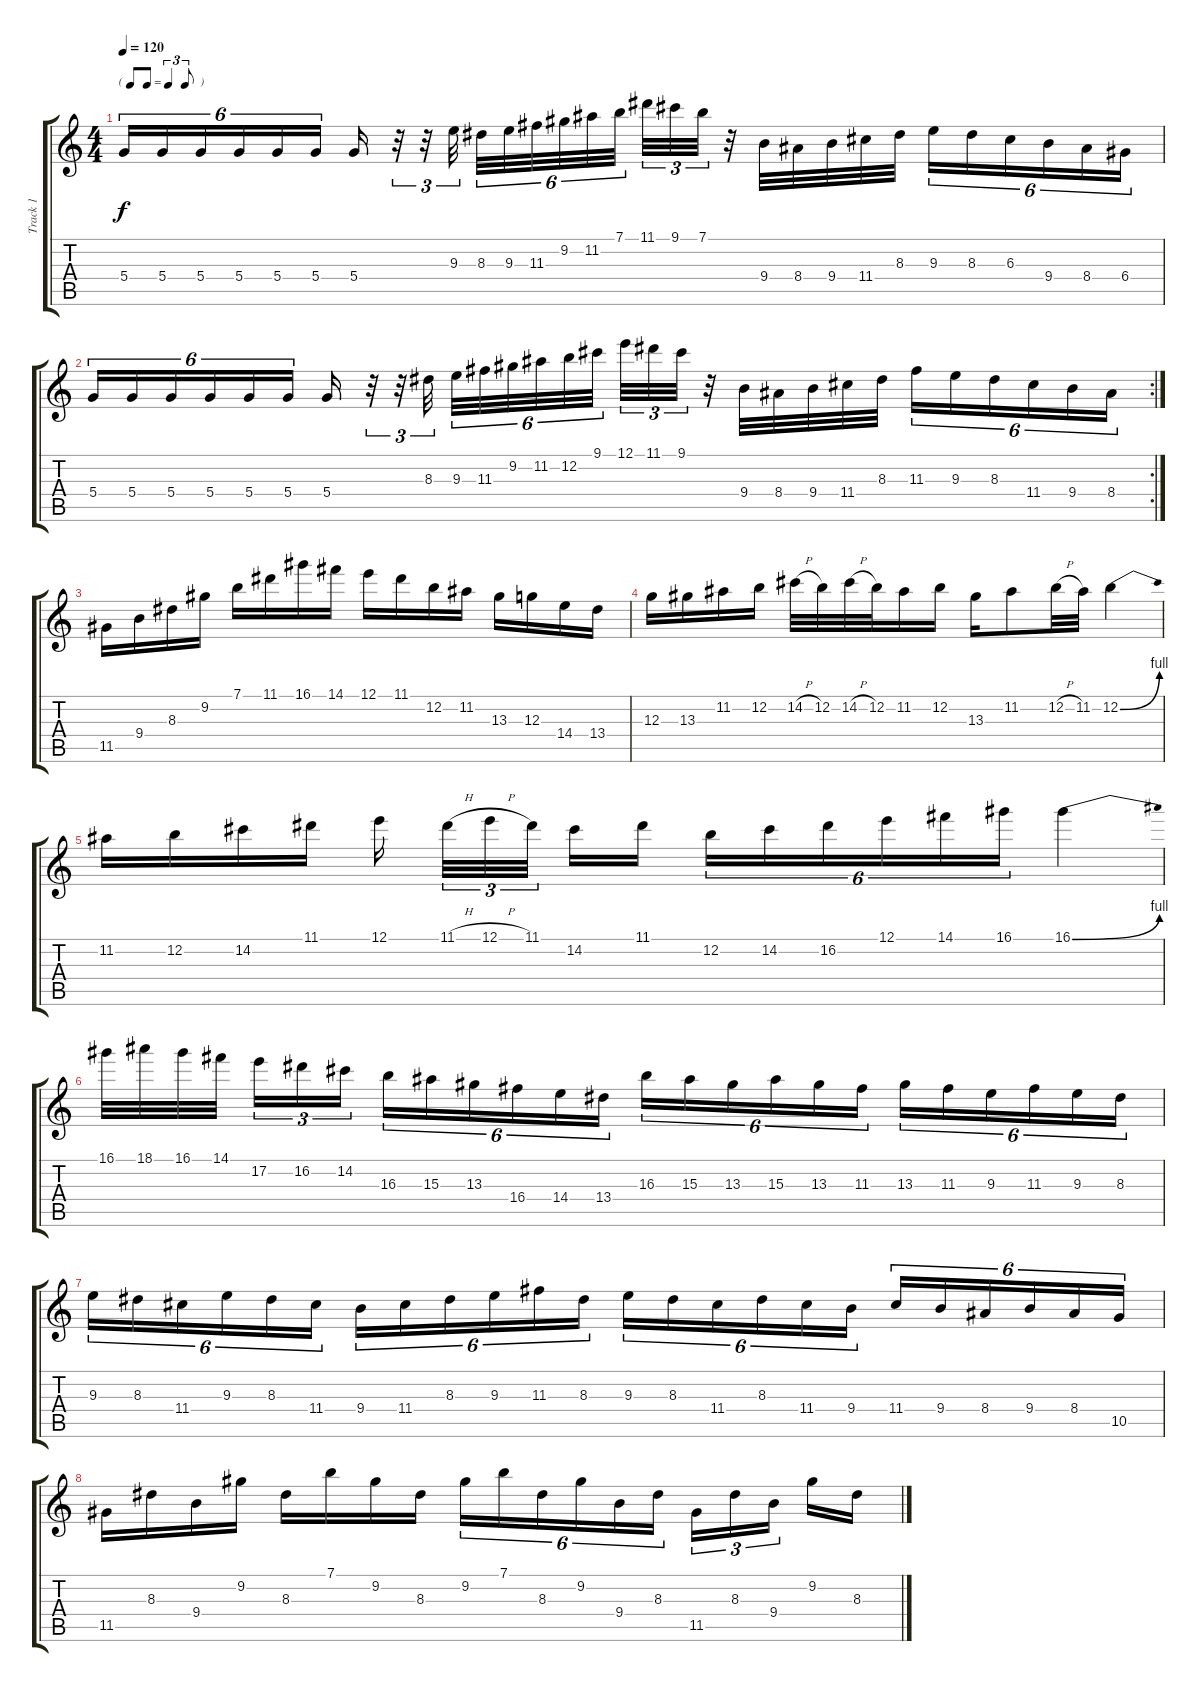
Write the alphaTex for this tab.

\track ("Track 1" "Track 1") {instrument distortionguitar}
\staff {score tabs}
\tuning (E4 B3 G3 D3 A2 E2) {hide}
\ts (4 4)
\tf triplet8th
\tempo 120
\clef g2
\ks c
5.4.16{tu (6 4) dy f} 5.4.16{tu (6 4)} 5.4.16{tu (6 4)} 5.4.16{tu (6 4)} 5.4.16{tu (6 4)} 5.4.16{tu (6 4)} 5.4.16 r.32{tu (3 2)} r.32{tu (3 2)} 9.3.32{tu (3 2)} 8.3.32{tu (6 4)} 9.3.32{tu (6 4)} 11.3.32{tu (6 4)} 9.2.32{tu (6 4)} 11.2.32{tu (6 4)} 7.1.32{tu (6 4)} 11.1.32{tu (3 2)} 9.1.32{tu (3 2)} 7.1.32{tu (3 2)} r.32 9.4.32 8.4.32 9.4.32 11.4.32 8.3.32 9.3.16{tu (6 4)} 8.3.16{tu (6 4)} 6.3.16{tu (6 4)} 9.4.16{tu (6 4)} 8.4.16{tu (6 4)} 6.4.16{tu (6 4)} |
\rc 2
5.4.16{tu (6 4)} 5.4.16{tu (6 4)} 5.4.16{tu (6 4)} 5.4.16{tu (6 4)} 5.4.16{tu (6 4)} 5.4.16{tu (6 4)} 5.4.16 r.32{tu (3 2)} r.32{tu (3 2)} 8.3.32{tu (3 2)} 9.3.32{tu (6 4)} 11.3.32{tu (6 4)} 9.2.32{tu (6 4)} 11.2.32{tu (6 4)} 12.2.32{tu (6 4)} 9.1.32{tu (6 4)} 12.1.32{tu (3 2)} 11.1.32{tu (3 2)} 9.1.32{tu (3 2)} r.32 9.4.32 8.4.32 9.4.32 11.4.32 8.3.32 11.3.16{tu (6 4)} 9.3.16{tu (6 4)} 8.3.16{tu (6 4)} 11.4.16{tu (6 4)} 9.4.16{tu (6 4)} 8.4.16{tu (6 4)} |
11.5.16 9.4.16 8.3.16 9.2.16 7.1.16 11.1.16 16.1.16 14.1.16 12.1.16 11.1.16 12.2.16 11.2.16 13.3.16 12.3.16 14.4.16 13.4.16 |
12.3.16 13.3.16 11.2.16 12.2.16 14.2{h}.32 12.2.32 14.2{h}.32 12.2.32 11.2.16 12.2.16 13.3.16 11.2.8 12.2{h}.32 11.2.32 12.2{be (bend 0 0 60 4)}.4 |
11.2.16 12.2.16 14.2.16 11.1.16 12.1.16 11.1{h}.32{tu (3 2)} 12.1{h}.32{tu (3 2)} 11.1.32{tu (3 2)} 14.2.16 11.1.16 12.2.16{tu (6 4)} 14.2.16{tu (6 4)} 16.2.16{tu (6 4)} 12.1.16{tu (6 4)} 14.1.16{tu (6 4)} 16.1.16{tu (6 4)} 16.1{be (bend 0 0 60 4)}.4 |
16.1.32 18.1.32 16.1.32 14.1.32 17.2.16{tu (3 2)} 16.2.16{tu (3 2)} 14.2.16{tu (3 2)} 16.3.16{tu (6 4)} 15.3.16{tu (6 4)} 13.3.16{tu (6 4)} 16.4.16{tu (6 4)} 14.4.16{tu (6 4)} 13.4.16{tu (6 4)} 16.3.16{tu (6 4)} 15.3.16{tu (6 4)} 13.3.16{tu (6 4)} 15.3.16{tu (6 4)} 13.3.16{tu (6 4)} 11.3.16{tu (6 4)} 13.3.16{tu (6 4)} 11.3.16{tu (6 4)} 9.3.16{tu (6 4)} 11.3.16{tu (6 4)} 9.3.16{tu (6 4)} 8.3.16{tu (6 4)} |
9.3.16{tu (6 4)} 8.3.16{tu (6 4)} 11.4.16{tu (6 4)} 9.3.16{tu (6 4)} 8.3.16{tu (6 4)} 11.4.16{tu (6 4)} 9.4.16{tu (6 4)} 11.4.16{tu (6 4)} 8.3.16{tu (6 4)} 9.3.16{tu (6 4)} 11.3.16{tu (6 4)} 8.3.16{tu (6 4)} 9.3.16{tu (6 4)} 8.3.16{tu (6 4)} 11.4.16{tu (6 4)} 8.3.16{tu (6 4)} 11.4.16{tu (6 4)} 9.4.16{tu (6 4)} 11.4.16{tu (6 4)} 9.4.16{tu (6 4)} 8.4.16{tu (6 4)} 9.4.16{tu (6 4)} 8.4.16{tu (6 4)} 10.5.16{tu (6 4)} |
11.5.16 8.3.16 9.4.16 9.2.16 8.3.16 7.1.16 9.2.16 8.3.16 9.2.16{tu (6 4)} 7.1.16{tu (6 4)} 8.3.16{tu (6 4)} 9.2.16{tu (6 4)} 9.4.16{tu (6 4)} 8.3.16{tu (6 4)} 11.5.16{tu (3 2)} 8.3.16{tu (3 2)} 9.4.16{tu (3 2)} 9.2.16 8.3.16
